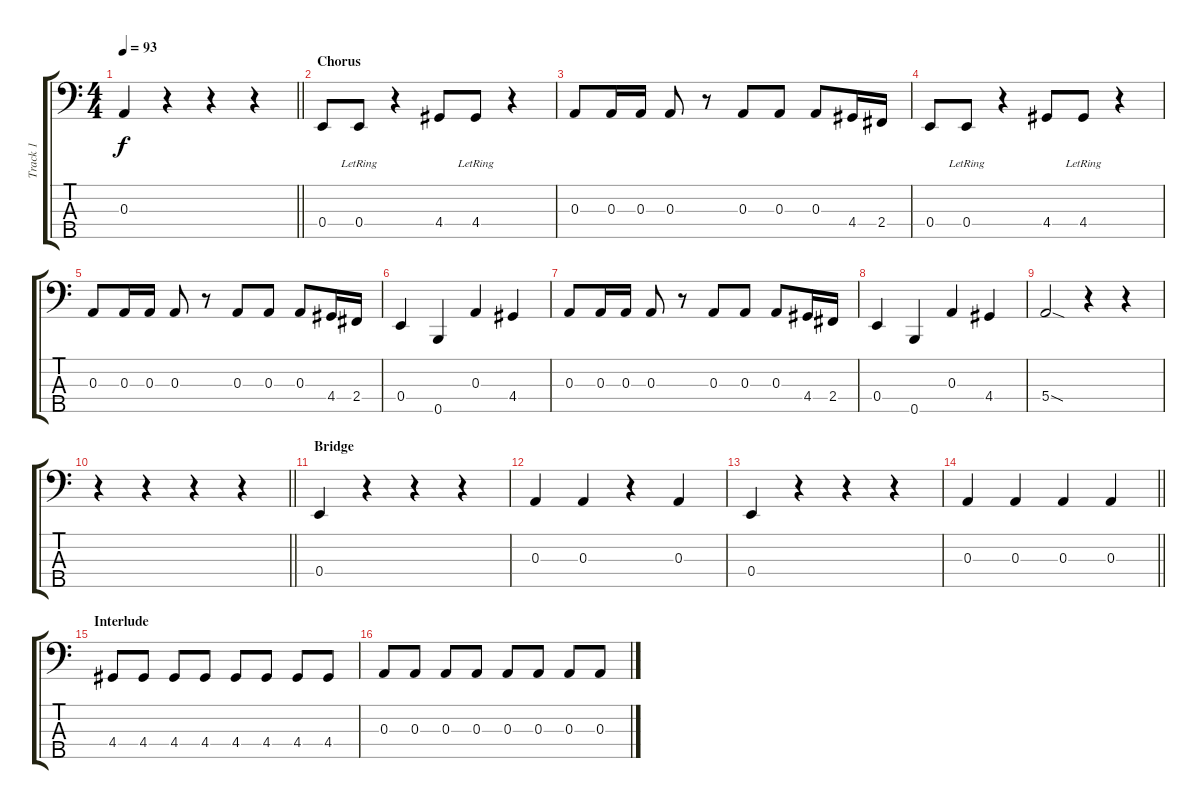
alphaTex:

\track ("Track 1" "Track 1") {instrument electricbassfinger}
\staff {score tabs}
\tuning (G2 D2 A1 E1 B0) {hide}
\ts (4 4)
\tempo 93
\clef f4
\barLineRight lightlight
\ks c
0.3.4{dy f} r.4 r.4 r.4 |
\section ("" "Chorus")
0.4.8 0.4{lr}.8 r.4 4.4.8 4.4{lr}.8 r.4 |
0.3.8 0.3.16 0.3.16 0.3.8 r.8 0.3.8 0.3.8 0.3.8 4.4.16 2.4.16 |
0.4.8 0.4{lr}.8 r.4 4.4.8 4.4{lr}.8 r.4 |
0.3.8 0.3.16 0.3.16 0.3.8 r.8 0.3.8 0.3.8 0.3.8 4.4.16 2.4.16 |
0.4.4 0.5.4 0.3.4 4.4.4 |
0.3.8 0.3.16 0.3.16 0.3.8 r.8 0.3.8 0.3.8 0.3.8 4.4.16 2.4.16 |
0.4.4 0.5.4 0.3.4 4.4.4 |
5.4{sod}.2 r.4 r.4 |
\barLineRight lightlight
r.4 r.4 r.4 r.4 |
\section ("" "Bridge")
0.4.4 r.4 r.4 r.4 |
0.3.4 0.3.4 r.4 0.3.4 |
0.4.4 r.4 r.4 r.4 |
\barLineRight lightlight
0.3.4 0.3.4 0.3.4 0.3.4 |
\section ("" "Interlude")
4.4.8 4.4.8 4.4.8 4.4.8 4.4.8 4.4.8 4.4.8 4.4.8 |
0.3.8 0.3.8 0.3.8 0.3.8 0.3.8 0.3.8 0.3.8 0.3.8
